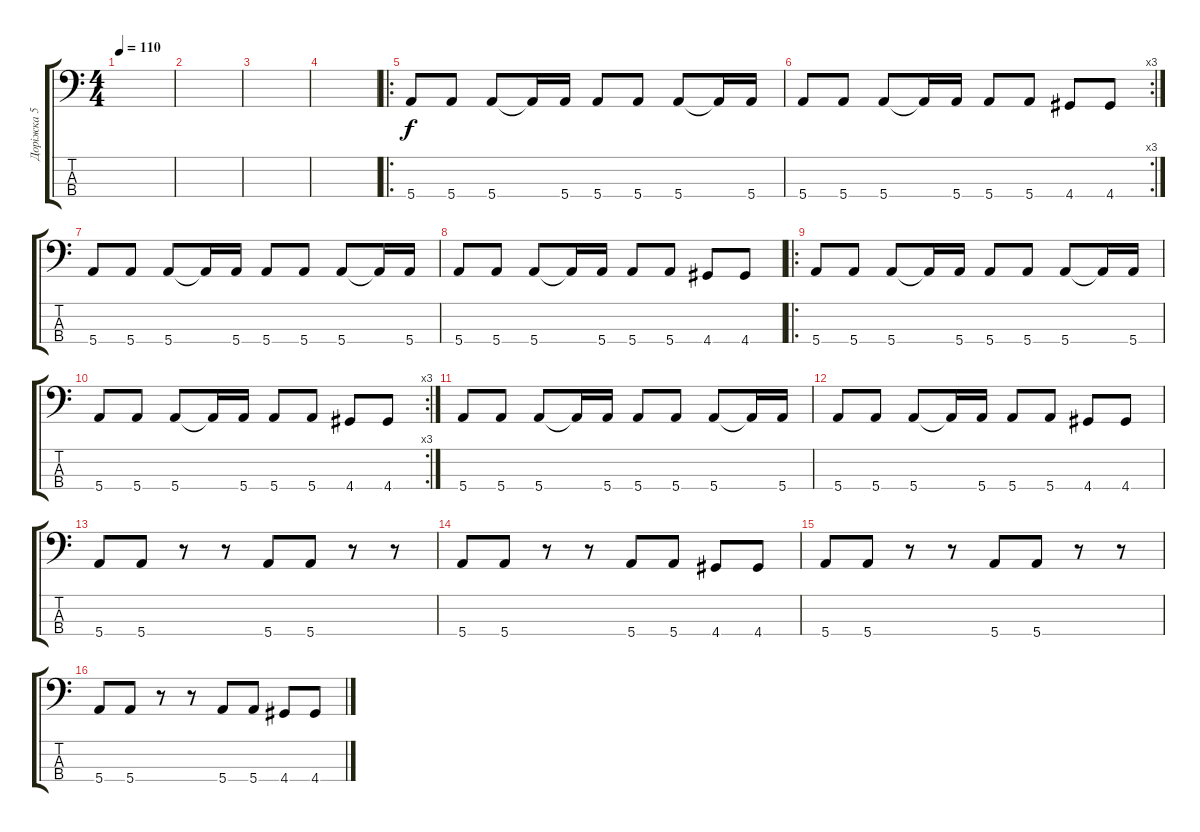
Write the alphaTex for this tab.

\track ("Доріжка 5" "Доріжка 5") {instrument electricbassfinger}
\staff {score tabs}
\tuning (G2 D2 A1 E1) {hide}
\ts (4 4)
\tempo 110
\clef f4
\ks c
|
|
|
|
\ro
5.4.8 5.4.8 5.4.8 5.4{t}.16 5.4.16 5.4.8 5.4.8 5.4.8 5.4{t}.16 5.4.16 |
\rc 3
5.4.8 5.4.8 5.4.8 5.4{t}.16 5.4.16 5.4.8 5.4.8 4.4.8 4.4.8 |
5.4.8 5.4.8 5.4.8 5.4{t}.16 5.4.16 5.4.8 5.4.8 5.4.8 5.4{t}.16 5.4.16 |
5.4.8 5.4.8 5.4.8 5.4{t}.16 5.4.16 5.4.8 5.4.8 4.4.8 4.4.8 |
\ro
5.4.8 5.4.8 5.4.8 5.4{t}.16 5.4.16 5.4.8 5.4.8 5.4.8 5.4{t}.16 5.4.16 |
\rc 3
5.4.8 5.4.8 5.4.8 5.4{t}.16 5.4.16 5.4.8 5.4.8 4.4.8 4.4.8 |
5.4.8 5.4.8 5.4.8 5.4{t}.16 5.4.16 5.4.8 5.4.8 5.4.8 5.4{t}.16 5.4.16 |
5.4.8 5.4.8 5.4.8 5.4{t}.16 5.4.16 5.4.8 5.4.8 4.4.8 4.4.8 |
5.4.8 5.4.8 r.8 r.8 5.4.8 5.4.8 r.8 r.8 |
5.4.8 5.4.8 r.8 r.8 5.4.8 5.4.8 4.4.8 4.4.8 |
5.4.8 5.4.8 r.8 r.8 5.4.8 5.4.8 r.8 r.8 |
5.4.8 5.4.8 r.8 r.8 5.4.8 5.4.8 4.4.8 4.4.8
